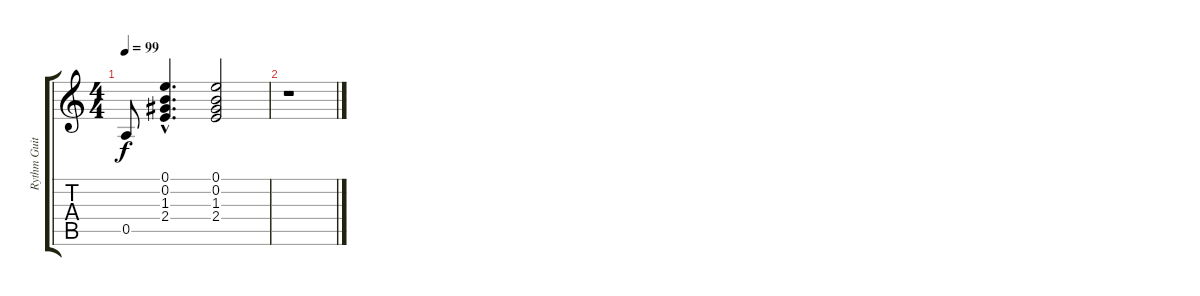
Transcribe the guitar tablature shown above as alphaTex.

\track ("Rythm Guitar" "Rythm Guit") {instrument acousticguitarsteel}
\staff {score tabs}
\tuning (E4 B3 G3 D3 A2 E2) {hide}
\ts (4 4)
\tempo 99
\clef g2
\ks c
0.5.8{dy f} (0.1{hac} 0.2{hac} 1.3{hac} 2.4{hac}).4{d} (0.1 0.2 1.3 2.4).2 |
r.1
